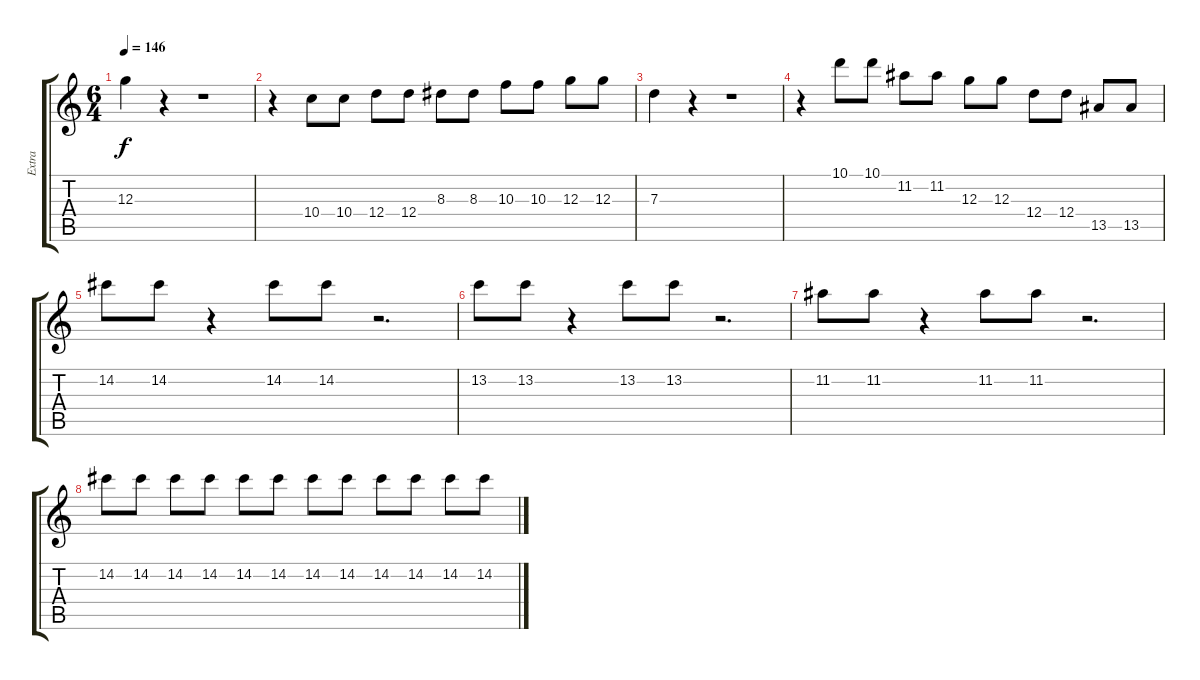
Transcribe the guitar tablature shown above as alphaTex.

\track ("Extra" "Extra") {instrument electricguitarjazz}
\staff {score tabs}
\tuning (E4 B3 G3 D3 A2 E2) {hide}
\ts (6 4)
\tempo 146
\clef g2
\ks c
12.3.4{dy f} r.4 r.1 |
r.4 10.4.8 10.4.8 12.4.8 12.4.8 8.3.8 8.3.8 10.3.8 10.3.8 12.3.8 12.3.8 |
7.3.4 r.4 r.1 |
r.4 10.1.8 10.1.8 11.2.8 11.2.8 12.3.8 12.3.8 12.4.8 12.4.8 13.5.8 13.5.8 |
14.2.8 14.2.8 r.4 14.2.8 14.2.8 r.2{d} |
13.2.8 13.2.8 r.4 13.2.8 13.2.8 r.2{d} |
11.2.8 11.2.8 r.4 11.2.8 11.2.8 r.2{d} |
14.2.8{volume 1} 14.2.8 14.2.8 14.2.8 14.2.8 14.2.8 14.2.8 14.2.8 14.2.8 14.2.8 14.2.8 14.2.8
